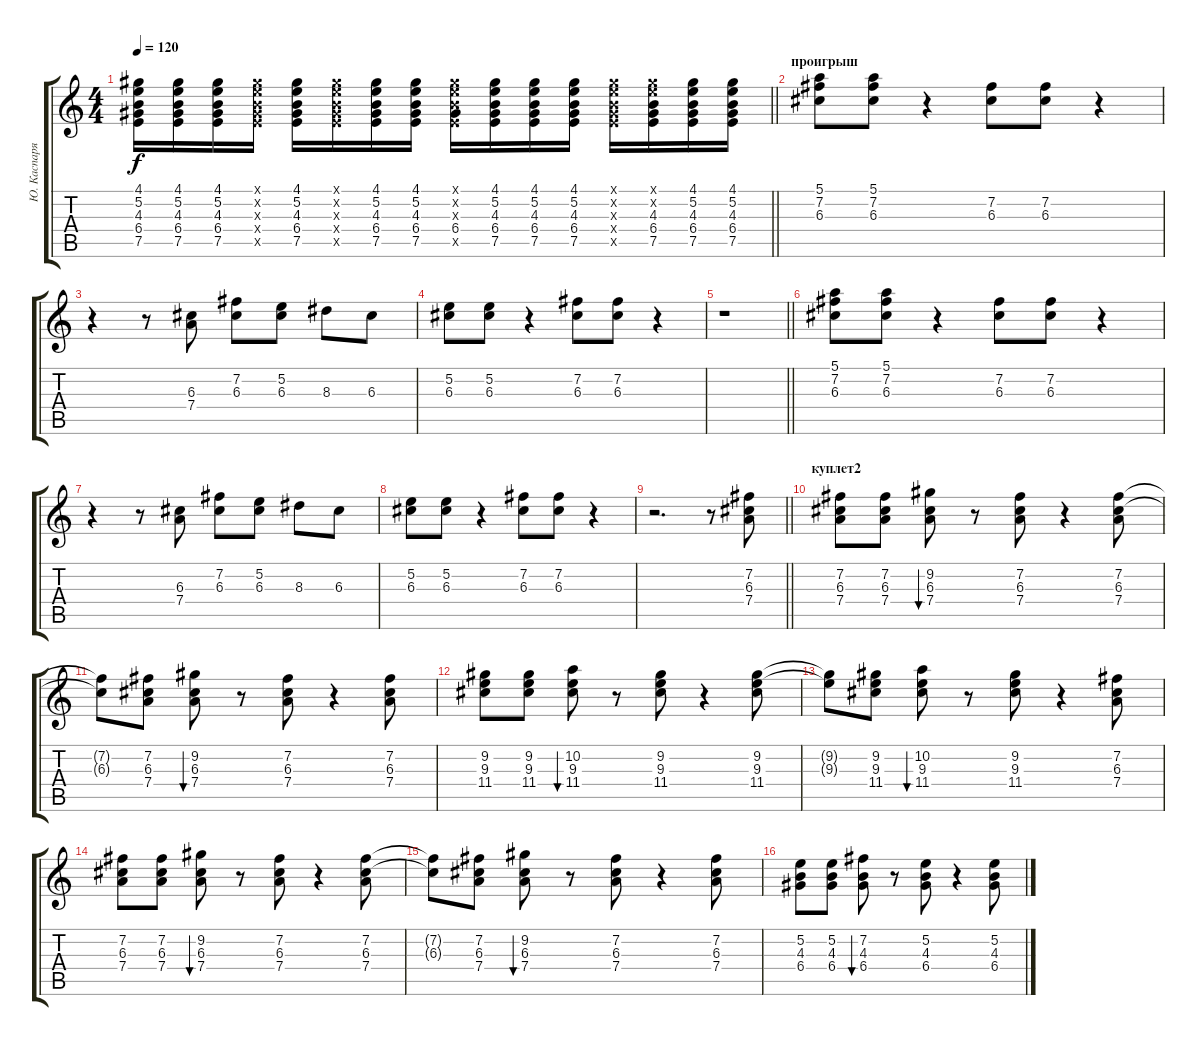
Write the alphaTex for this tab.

\track ("Ю. Каспарян" "Ю. Каспаря") {instrument electricguitarclean}
\staff {score tabs}
\tuning (E4 B3 G3 D3 A2 E2) {hide}
\ts (4 4)
\tempo 120
\clef g2
\barLineRight lightlight
\ks c
(4.1 5.2 4.3 6.4 7.5).16{dy f} (4.1 5.2 4.3 6.4 7.5).16 (4.1 5.2 4.3 6.4 7.5).16 (4.1{x} 5.2{x} 4.3{x} 6.4{x} 7.5{x}).16 (4.1 5.2 4.3 6.4 7.5).16 (4.1{x} 5.2{x} 4.3{x} 6.4{x} 7.5{x}).16 (4.1 5.2 4.3 6.4 7.5).16 (4.1 5.2 4.3 6.4 7.5).16 (4.1{x} 5.2{x} 4.3{x} 6.4 7.5{x}).16 (4.1 5.2 4.3 6.4 7.5).16 (4.1 5.2 4.3 6.4 7.5).16 (4.1 5.2 4.3 6.4 7.5).16 (4.1{x} 5.2{x} 4.3{x} 6.4{x} 7.5{x}).16 (4.1{x} 5.2{x} 4.3 6.4 7.5).16 (4.1 5.2 4.3 6.4 7.5).16 (4.1 5.2 4.3 6.4 7.5).16 |
\section ("" "проигрыш")
(5.1 7.2 6.3).8 (5.1 7.2 6.3).8 r.4 (7.2 6.3).8 (7.2 6.3).8 r.4 |
r.4 r.8 (6.3 7.4).8 (7.2 6.3).8 (5.2 6.3).8 8.3.8 6.3.8 |
(5.2 6.3).8 (5.2 6.3).8 r.4 (7.2 6.3).8 (7.2 6.3).8 r.4 |
\barLineRight lightlight
r.1 |
(5.1 7.2 6.3).8 (5.1 7.2 6.3).8 r.4 (7.2 6.3).8 (7.2 6.3).8 r.4 |
r.4 r.8 (6.3 7.4).8 (7.2 6.3).8 (5.2 6.3).8 8.3.8 6.3.8 |
(5.2 6.3).8 (5.2 6.3).8 r.4 (7.2 6.3).8 (7.2 6.3).8 r.4 |
\barLineRight lightlight
r.2{d} r.8 (7.2 6.3 7.4).8 |
\section ("" "куплет2")
(7.2 6.3 7.4).8 (7.2 6.3 7.4).8 (9.2 6.3 7.4).8{bu 60} r.8 (7.2 6.3 7.4).8 r.4 (7.2 6.3 7.4).8 |
(7.2{t} 6.3{t}).8 (7.2 6.3 7.4).8 (9.2 6.3 7.4).8{bu 60} r.8 (7.2 6.3 7.4).8 r.4 (7.2 6.3 7.4).8 |
(9.2 9.3 11.4).8 (9.2 9.3 11.4).8 (10.2 9.3 11.4).8{bu 60} r.8 (9.2 9.3 11.4).8 r.4 (9.2 9.3 11.4).8 |
(9.2{t} 9.3{t}).8 (9.2 9.3 11.4).8 (10.2 9.3 11.4).8{bu 60} r.8 (9.2 9.3 11.4).8 r.4 (7.2 6.3 7.4).8 |
(7.2 6.3 7.4).8 (7.2 6.3 7.4).8 (9.2 6.3 7.4).8{bu 60} r.8 (7.2 6.3 7.4).8 r.4 (7.2 6.3 7.4).8 |
(7.2{t} 6.3{t}).8 (7.2 6.3 7.4).8 (9.2 6.3 7.4).8{bu 60} r.8 (7.2 6.3 7.4).8 r.4 (7.2 6.3 7.4).8 |
(5.2 4.3 6.4).8 (5.2 4.3 6.4).8 (7.2 4.3 6.4).8{bu 60} r.8 (5.2 4.3 6.4).8 r.4 (5.2 4.3 6.4).8
